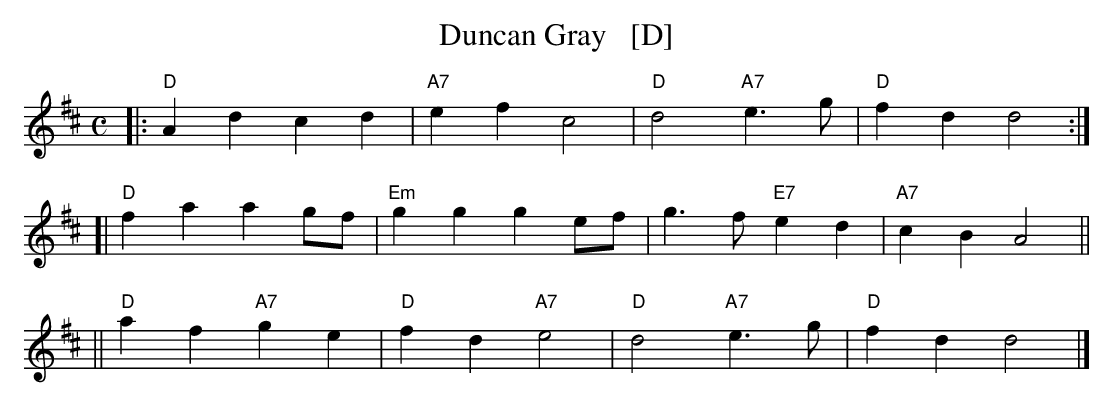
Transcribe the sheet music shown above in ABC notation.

X:1
T: Duncan Gray   [D]
M: C
L: 1/4
K: D
|: "D"Ad cd | "A7"ef c2 | "D"d2 "A7"e>g | "D"fd d2 :|
[| "D"fa  ag/f/ | "Em"gg ge/f/ | g>f "E7"ed | "A7"cB A2 ||
|| "D"af "A7"ge | "D"fd "A7"e2 | "D"d2 "A7"e>g | "D"fd d2 |]
